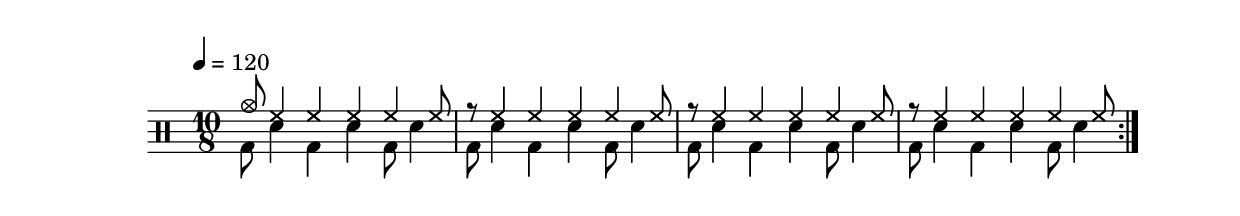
Drums =
  \new DrumStaff {
    \tempo 4 = 120
    \time 10/8
    \repeat volta 4 {
      \drummode <<
        \new DrumVoice { \voiceOne
          cymc8 hh4 hh hh hh hh8 |
          r8 hh4 hh hh hh hh8 |
          r8 hh4 hh hh hh hh8 |
          r8 hh4 hh hh hh hh8 |
        }
        \new DrumVoice { \voiceTwo
          bd8 sn4 bd sn bd8 sn4 |
          bd8 sn4 bd sn bd8 sn4 |
          bd8 sn4 bd sn bd8 sn4 |
          bd8 sn4 bd sn bd8 sn4 |
        }
      >>
    }
  }

\score {
  \Drums
  \layout {}
}
\score {
  \unfoldRepeats \Drums 
  \midi {}
}
